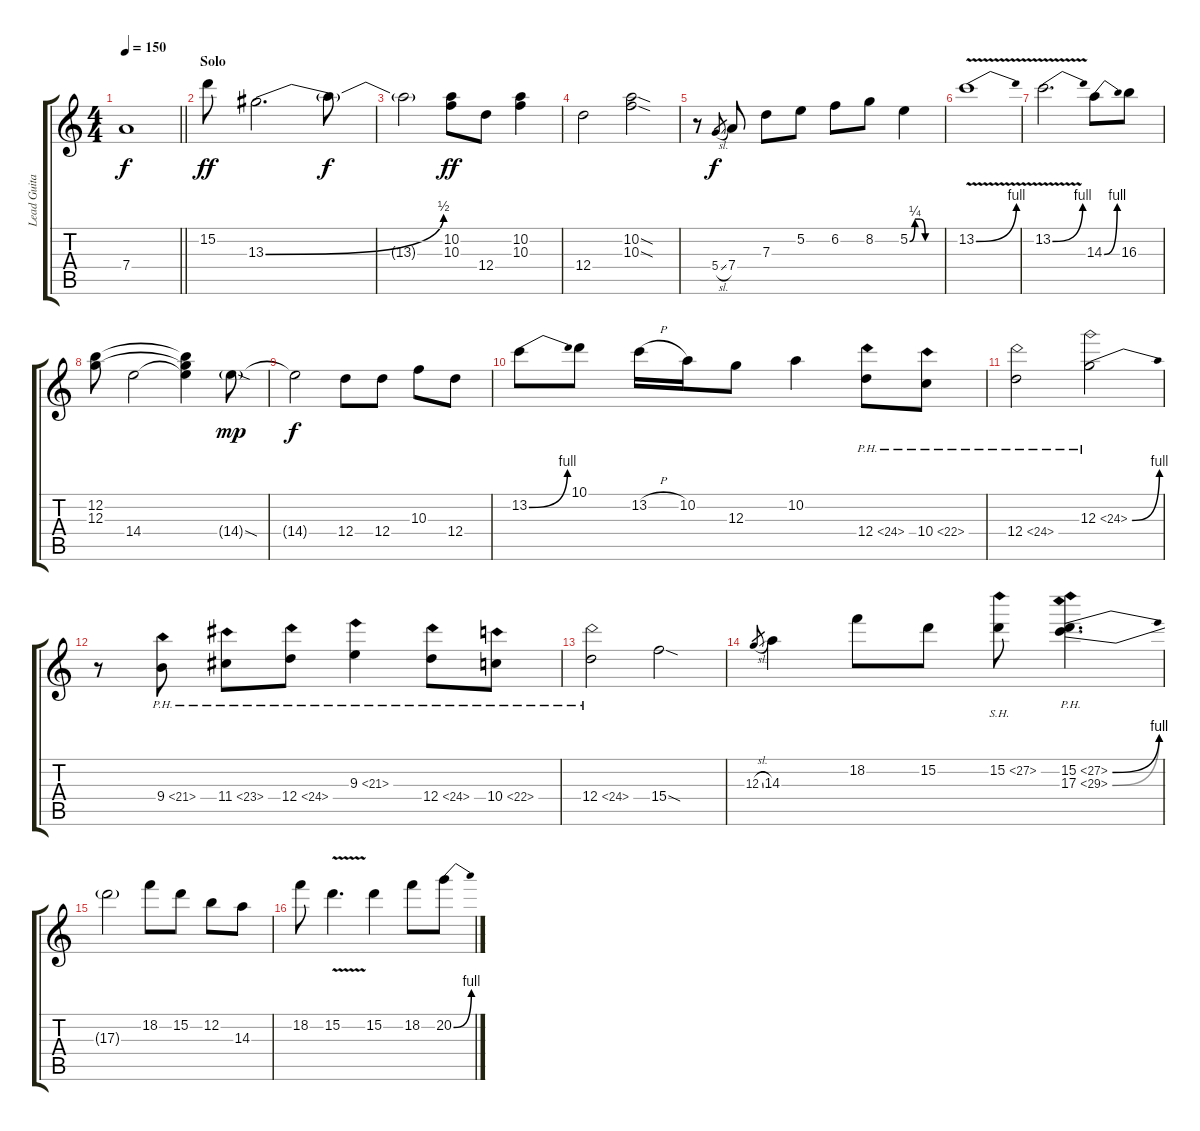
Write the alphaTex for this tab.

\track ("Lead Guitar" "Lead Guita") {instrument electricguitarclean}
\staff {score tabs}
\tuning (E4 B3 G3 D3 A2 D2) {hide}
\ts (4 4)
\tempo 150
\clef g2
\barLineRight lightlight
\ks c
7.4{t}.1{dy f} |
\section ("" "Solo")
15.2.8{dy ff} 13.3{be (bend 0 0 60 2)}.2{d} 13.3{t}.8{dy f} |
13.3{t}.2 (10.2 10.3).8{dy ff} 12.4.8 (10.2 10.3).4 |
12.4.2 (10.2{sod} 10.3{sod}).2 |
r.8 5.4{sl}.8{gr dy f} 7.4.8 7.3.8 5.2.8 6.2.8 8.2.8 5.2{be (custom 0 0 10 1 20 1 30 0 60 0)}.4 |
13.2{be (bend 0 0 60 4) v}.1 |
13.2{be (bend 0 0 60 4) v}.2{d} 14.3{be (bend 0 0 60 4)}.8 16.3.8 |
(12.2 12.3).8 14.4.2 (12.2{t} 12.3{t} 14.4{t}).4 14.4{sod g}.8{dy mp} |
14.4{t}.2{dy f} 12.4.8 12.4.8 10.3.8 12.4.8 |
13.2{be (bend 0 0 60 4)}.8 10.1.8 13.2{h}.16 10.2.16 12.3.8 10.2.4 12.4{ph 12}.8 10.4{ph 12}.8 |
12.4{ph 12}.2 12.3{be (bend 0 0 60 4) ph 12}.2 |
r.8 9.4{ph 12}.8 11.4{ph 12}.8 12.4{ph 12}.8 9.3{ph 12}.4 12.4{ph 12}.8 10.4{ph 12}.8 |
12.4{ph 12}.2 15.4{sod}.2 |
12.3{sl}.8{gr} 14.3.4 18.2.8 15.2.8 15.2{sh 12}.8 (15.2{be (bend 0 0 60 4) ph 12} 17.3{be (bend 0 0 60 4) ph 12}).4{d} |
17.3{t}.2 18.2.8 15.2.8 12.2.8 14.3.8 |
18.2.8 15.2{v}.4{d} 15.2.4 18.2.8 20.2{be (bend 0 0 60 4)}.8
